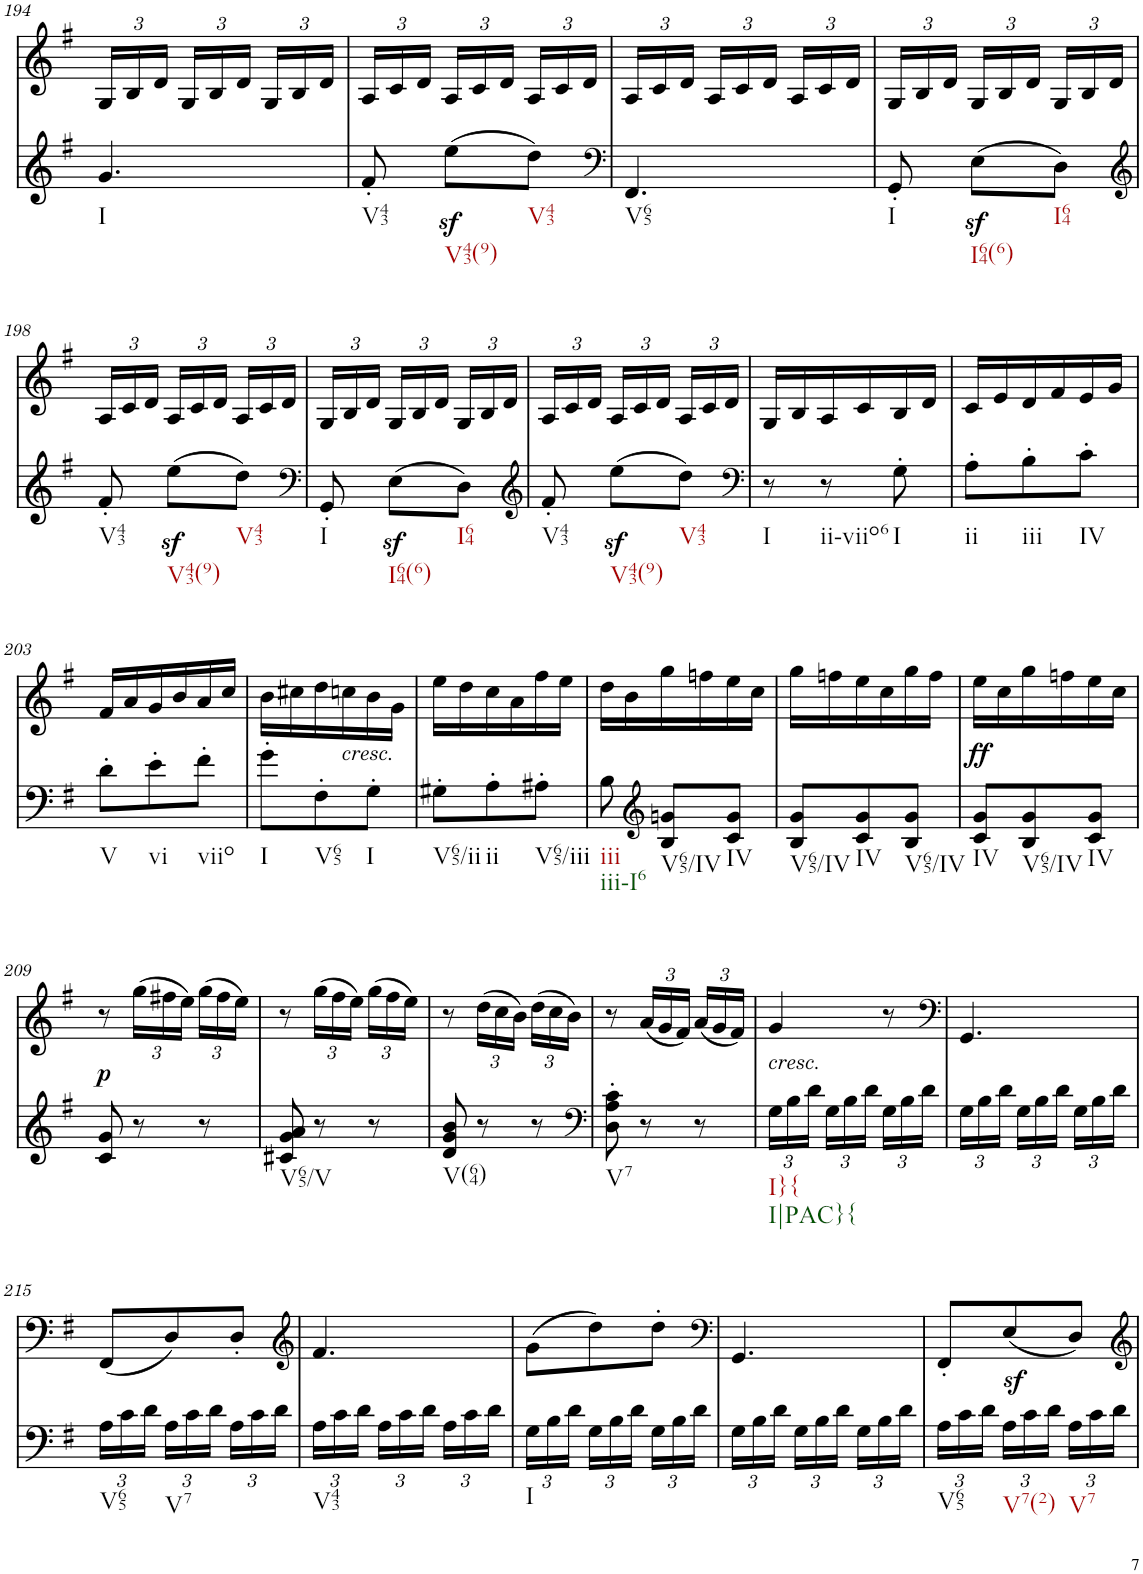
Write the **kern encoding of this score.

**kern	**kern	**text	**dynam
*part2	*part1	*part1	*part1
*staff2	*staff1	*staff1	*staff1
*I"piano	*I"piano	*	*
*I'Pno	*I'Pno	*	*
!!LO:PB:g=z
*clefG2	*clefG2	*	*
*k[f#]	*k[f#]	*	*
*G:	*G:	*	*
*M3/8	*M3/8	*	*
*	*Xbrackettup	*	*
=194	=194	=194	=194
!LO:TX:b:t=I	!	!	!
4.g/	24G/LL	.	.
.	24B/	.	.
.	24d/JJ	.	.
.	24G/LL	.	.
.	24B/	.	.
.	24d/JJ	.	.
.	24G/LL	.	.
.	24B/	.	.
.	24d/JJ	.	.
=195	=195	=195	=195
!LO:TX:b:t=V43	!	!	!
8f#'/	24A/LL	.	.
.	24c/	.	.
.	24d/JJ	.	.
!LO:TX:b:t=V43(9)	!	!	!
(8eez<\L	24A/LL	.	.
.	24c/	.	.
.	24d/JJ	.	.
!LO:TX:b:t=V43	!	!	!
8dd\J)	24A/LL	.	.
.	24c/	.	.
.	24d/JJ	.	.
=196	=196	=196	=196
*clefF4	*	*	*
!LO:TX:b:t=V65	!	!	!
4.FF#/	24A/LL	.	.
.	24c/	.	.
.	24d/JJ	.	.
.	24A/LL	.	.
.	24c/	.	.
.	24d/JJ	.	.
.	24A/LL	.	.
.	24c/	.	.
.	24d/JJ	.	.
=197	=197	=197	=197
!LO:TX:b:t=I	!	!	!
8GG'/	24G/LL	.	.
.	24B/	.	.
.	24d/JJ	.	.
!LO:TX:b:t=I64(6)	!	!	!
(8Ez<\L	24G/LL	.	.
.	24B/	.	.
.	24d/JJ	.	.
!LO:TX:b:t=I64	!	!	!
8D\J)	24G/LL	.	.
.	24B/	.	.
.	24d/JJ	.	.
!!LO:LB:g=z
=198	=198	=198	=198
*clefG2	*	*	*
!LO:TX:b:t=V43	!	!	!
8f#'/	24A/LL	.	.
.	24c/	.	.
.	24d/JJ	.	.
!LO:TX:b:t=V43(9)	!	!	!
(8eez<\L	24A/LL	.	.
.	24c/	.	.
.	24d/JJ	.	.
!LO:TX:b:t=V43	!	!	!
8dd\J)	24A/LL	.	.
.	24c/	.	.
.	24d/JJ	.	.
=199	=199	=199	=199
*clefF4	*	*	*
!LO:TX:b:t=I	!	!	!
8GG'/	24G/LL	.	.
.	24B/	.	.
.	24d/JJ	.	.
!LO:TX:b:t=I64(6)	!	!	!
(8Ez<\L	24G/LL	.	.
.	24B/	.	.
.	24d/JJ	.	.
!LO:TX:b:t=I64	!	!	!
8D\J)	24G/LL	.	.
.	24B/	.	.
.	24d/JJ	.	.
=200	=200	=200	=200
*clefG2	*	*	*
!LO:TX:b:t=V43	!	!	!
8f#'/	24A/LL	.	.
.	24c/	.	.
.	24d/JJ	.	.
!LO:TX:b:t=V43(9)	!	!	!
(8eez<\L	24A/LL	.	.
.	24c/	.	.
.	24d/JJ	.	.
!LO:TX:b:t=V43	!	!	!
8dd\J)	24A/LL	.	.
.	24c/	.	.
.	24d/JJ	.	.
=201	=201	=201	=201
*clefF4	*	*	*
!LO:TX:b:t=I	!	!	!
8r	16G/LL	.	.
.	16B/	.	.
!LO:TX:b:t=ii-viio6	!	!	!
8r	16A/	.	.
.	16c/	.	.
!LO:TX:b:t=I	!	!	!
8G'\	16B/	.	.
.	16d/JJ	.	.
=202	=202	=202	=202
!LO:TX:b:t=ii	!	!	!
8A'\L	16c/LL	.	.
.	16e/	.	.
!LO:TX:b:t=iii	!	!	!
8B'\	16d/	.	.
.	16f#/	.	.
!LO:TX:b:t=IV	!	!	!
8c'\J	16e/	.	.
.	16g/JJ	.	.
!!LO:LB:g=z
=203	=203	=203	=203
!LO:TX:b:t=V	!	!	!
8d'\L	16f#/LL	.	.
.	16a/	.	.
!LO:TX:b:t=vi	!	!	!
8e'\	16g/	.	.
.	16b/	.	.
!LO:TX:b:t=viio	!	!	!
8f#'\J	16a/	.	.
.	16cc/JJ	.	.
=204	=204	=204	=204
!LO:TX:b:t=I	!	!	!
8g'\L	16b\LL	.	.
!	!	!LO:LY:b	!
.	16cc#X\	<	.
!LO:TX:b:t=V65	!	!	!
8F#'\	16dd\	.	.
!	!LO:TX:b:i:t=cresc.	!	!
.	16ccn\	.	.
!LO:TX:b:t=I	!	!	!
8G'\J	16b\	.	.
.	16g\JJ	.	.
=205	=205	=205	=205
!LO:TX:b:t=V65/ii	!	!	!
8G#X'\L	16ee\LL	.	.
.	16dd\	.	.
!LO:TX:b:t=ii	!	!	!
8A'\	16cc\	.	.
.	16a\	.	.
!LO:TX:b:t=V65/iii	!	!	!
8A#X'\J	16ff#\	.	.
.	16ee\JJ	.	.
=206	=206	=206	=206
!LO:TX:b:t=iii	!	!	!
!LO:TX:b:t=iii-I6	!	!	!
8B\	16dd\LL	.	.
.	16b\	.	.
*clefG2	*	*	*
!LO:TX:b:t=V65/IV	!	!	!
8B/ 8gn/L	16gg\	.	.
.	16ffn\	.	.
!LO:TX:b:t=IV	!	!	!
8c/ 8g/J	16ee\	.	.
.	16cc\JJ	.	.
=207	=207	=207	=207
!LO:TX:b:t=V65/IV	!	!	!
8B/ 8g/L	16gg\LL	.	.
.	16ffn\	.	.
!LO:TX:b:t=IV	!	!	!
8c/ 8g/	16ee\	.	.
.	16cc\	.	.
!LO:TX:b:t=V65/IV	!	!	!
8B/ 8g/J	16gg\	.	.
.	16ff\JJ	.	.
=208	=208	=208	=208
!LO:TX:b:t=IV	!	!	!
!	!	!LO:LY:b	!LO:DY:b
8c/ 8g/L	16ee\LL	ff	ff
.	16cc\	.	.
!LO:TX:b:t=V65/IV	!	!	!
8B/ 8g/	16gg\	.	.
.	16ffn\	.	.
!LO:TX:b:t=IV	!	!	!
8c/ 8g/J	16ee\	.	.
.	16cc\JJ	.	.
!!LO:LB:g=z
=209	=209	=209	=209
!	!	!LO:LY:b	!LO:DY:b
8c/ 8g/	8r	p	p
8r	(24gg\LL	.	.
.	24ff#X\	.	.
.	24ee\JJ)	.	.
8r	(24gg\LL	.	.
.	24ff#\	.	.
.	24ee\JJ)	.	.
=210	=210	=210	=210
!LO:TX:b:t=V65/V	!	!	!
8c#X/ 8g/ 8a/	8r	.	.
8r	(24gg\LL	.	.
.	24ff#\	.	.
.	24ee\JJ)	.	.
8r	(24gg\LL	.	.
.	24ff#\	.	.
.	24ee\JJ)	.	.
=211	=211	=211	=211
!LO:TX:b:t=V(64)	!	!	!
8d/ 8g/ 8b/	8r	.	.
8r	(24dd\LL	.	.
.	24cc\	.	.
.	24b\JJ)	.	.
8r	(24dd\LL	.	.
.	24cc\	.	.
.	24b\JJ)	.	.
=212	=212	=212	=212
*clefF4	*	*	*
!LO:TX:b:t=V7	!	!	!
8D\' 8A\' 8c\'	8r	.	.
8r	(24a/LL	.	.
.	24g/	.	.
.	24f#/JJ)	.	.
8r	(24a/LL	.	.
.	24g/	.	.
.	24f#/JJ)	.	.
=213	=213	=213	=213
*Xbrackettup	*	*	*
!	!LO:TX:b:i:t=cresc.	!	!
!LO:TX:b:t=I}{	!	!	!
!LO:TX:b:t=I|PAC}{	!	!	!
24G\LL	4g/	.	.
24B\	.	.	.
24d\JJ	.	.	.
24G\LL	.	.	.
24B\	.	.	.
24d\JJ	.	.	.
24G\LL	8r	.	.
24B\	.	.	.
24d\JJ	.	.	.
=214	=214	=214	=214
*	*clefF4	*	*
24G\LL	4.GG/	.	.
24B\	.	.	.
24d\JJ	.	.	.
24G\LL	.	.	.
24B\	.	.	.
24d\JJ	.	.	.
24G\LL	.	.	.
24B\	.	.	.
24d\JJ	.	.	.
!!LO:LB:g=z
=215	=215	=215	=215
!LO:TX:b:t=V65	!	!	!
24A\LL	(8FF#/L	.	.
24c\	.	.	.
24d\JJ	.	.	.
!LO:TX:b:t=V7	!	!	!
24A\LL	8D/)	.	.
24c\	.	.	.
24d\JJ	.	.	.
24A\LL	8D'/J	.	.
24c\	.	.	.
24d\JJ	.	.	.
=216	=216	=216	=216
*	*clefG2	*	*
!LO:TX:b:t=V43	!	!	!
24A\LL	4.f#/	.	.
24c\	.	.	.
24d\JJ	.	.	.
24A\LL	.	.	.
24c\	.	.	.
24d\JJ	.	.	.
24A\LL	.	.	.
24c\	.	.	.
24d\JJ	.	.	.
=217	=217	=217	=217
!LO:TX:b:t=I	!	!	!
24G\LL	(8g\L	.	.
24B\	.	.	.
24d\JJ	.	.	.
24G\LL	8dd\)	.	.
24B\	.	.	.
24d\JJ	.	.	.
24G\LL	8dd'\J	.	.
24B\	.	.	.
24d\JJ	.	.	.
=218	=218	=218	=218
*	*clefF4	*	*
24G\LL	4.GG/	.	.
24B\	.	.	.
24d\JJ	.	.	.
24G\LL	.	.	.
24B\	.	.	.
24d\JJ	.	.	.
24G\LL	.	.	.
24B\	.	.	.
24d\JJ	.	.	.
=219	=219	=219	=219
!LO:TX:b:t=V65	!	!	!
24A\LL	8FF#'/L	.	.
24c\	.	.	.
24d\JJ	.	.	.
!LO:TX:b:t=V7(2)	!	!	!
24A\LL	(8Ez</	.	.
24c\	.	.	.
24d\JJ	.	.	.
!LO:TX:b:t=V7	!	!	!
24A\LL	8D/J)	.	.
24c\	.	.	.
24d\JJ	.	.	.
=	=	=	=
*-	*-	*-	*-
